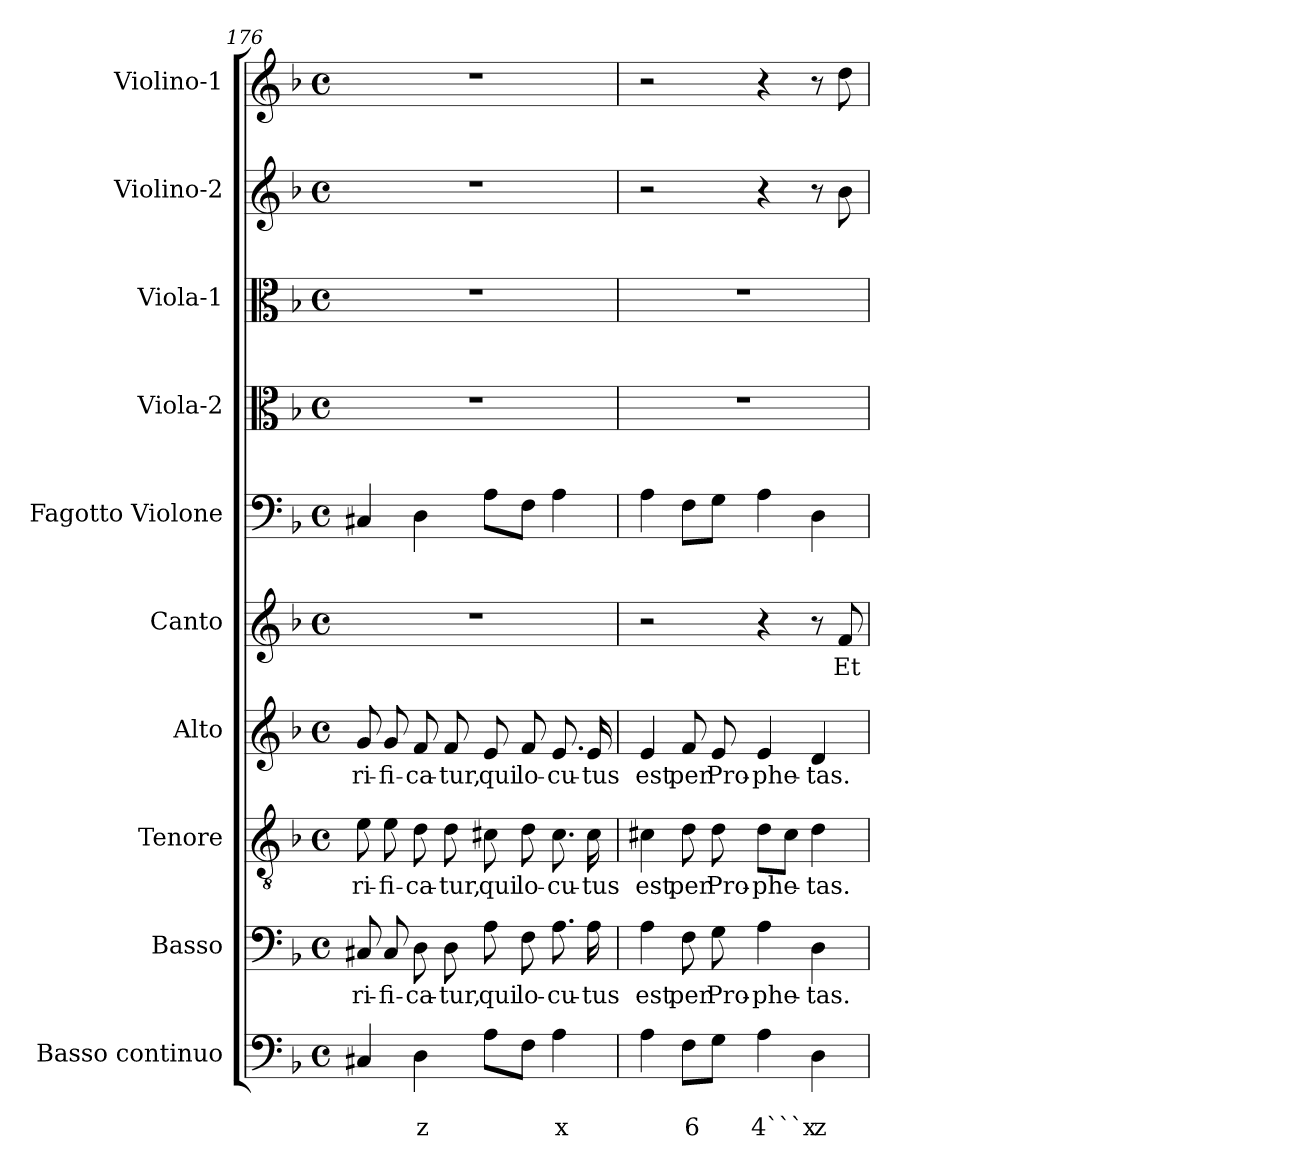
**kern	**text	**text	**kern	**text	**kern	**text	**kern	**text	**kern	**text	**kern	**kern	**kern	**kern	**kern
*part10	*part10	*part10	*part9	*part9	*part8	*part8	*part7	*part7	*part6	*part6	*part5	*part4	*part3	*part2	*part1
*staff10	*staff10	*staff10	*staff9	*staff9	*staff8	*staff8	*staff7	*staff7	*staff6	*staff6	*staff5	*staff4	*staff3	*staff2	*staff1
*I"Basso continuo	*	*	*I"Basso	*	*I"Tenore	*	*I"Alto	*	*I"Canto	*	*I"Fagotto Violone	*I"Viola-2	*I"Viola-1	*I"Violino-2	*I"Violino-1
!!LO:PB:g=z
*clefF4	*	*	*clefF4	*	*clefGv2	*	*clefG2	*	*clefG2	*	*clefF4	*clefC3	*clefC3	*clefG2	*clefG2
*k[b-]	*	*	*k[b-]	*	*k[b-]	*	*k[b-]	*	*k[b-]	*	*k[b-]	*k[b-]	*k[b-]	*k[b-]	*k[b-]
*F:	*	*	*F:	*	*F:	*	*F:	*	*F:	*	*F:	*F:	*F:	*F:	*F:
*M4/4	*	*	*M4/4	*	*M4/4	*	*M4/4	*	*M4/4	*	*M4/4	*M4/4	*M4/4	*M4/4	*M4/4
*met(c)	*	*	*met(c)	*	*met(c)	*	*met(c)	*	*met(c)	*	*met(c)	*met(c)	*met(c)	*met(c)	*met(c)
=176	=176	=176	=176	=176	=176	=176	=176	=176	=176	=176	=176	=176	=176	=176	=176
!	!	!	!	!LO:LY:b	!	!	!	!	!	!	!	!	!	!	!
!	!	!	!	!	!	!LO:LY:b	!	!	!	!	!	!	!	!	!
!	!	!	!	!	!	!	!	!LO:LY:b	!	!	!	!	!	!	!
4C#X/	.	.	8C#X/	-ri-	8e\	-ri-	8g/	-ri-	1r	.	4C#X/	1r	1r	1r	1r
!	!	!	!	!LO:LY:b	!	!	!	!	!	!	!	!	!	!	!
!	!	!	!	!	!	!LO:LY:b	!	!	!	!	!	!	!	!	!
!	!	!	!	!	!	!	!	!LO:LY:b	!	!	!	!	!	!	!
.	.	.	8C#/	-fi-	8e\	-fi-	8g/	-fi-	.	.	.	.	.	.	.
!	!	!LO:LY:b	!	!	!	!	!	!	!	!	!	!	!	!	!
!	!	!	!	!LO:LY:b	!	!	!	!	!	!	!	!	!	!	!
!	!	!	!	!	!	!LO:LY:b	!	!	!	!	!	!	!	!	!
!	!	!	!	!	!	!	!	!LO:LY:b	!	!	!	!	!	!	!
4D\	.	z	8D\	-ca-	8d\	-ca-	8f/	-ca-	.	.	4D\	.	.	.	.
!	!	!	!	!LO:LY:b	!	!	!	!	!	!	!	!	!	!	!
!	!	!	!	!	!	!LO:LY:b	!	!	!	!	!	!	!	!	!
!	!	!	!	!	!	!	!	!LO:LY:b	!	!	!	!	!	!	!
.	.	.	8D\	-tur,	8d\	-tur,	8f/	-tur,	.	.	.	.	.	.	.
!	!	!	!	!LO:LY:b	!	!	!	!	!	!	!	!	!	!	!
!	!	!	!	!	!	!LO:LY:b	!	!	!	!	!	!	!	!	!
!	!	!	!	!	!	!	!	!LO:LY:b	!	!	!	!	!	!	!
8A\L	.	.	8A\	qui	8c#X\	qui	8e/	qui	.	.	8A\L	.	.	.	.
!	!	!	!	!LO:LY:b	!	!	!	!	!	!	!	!	!	!	!
!	!	!	!	!	!	!LO:LY:b	!	!	!	!	!	!	!	!	!
!	!	!	!	!	!	!	!	!LO:LY:b	!	!	!	!	!	!	!
8F\J	.	.	8F\	lo-	8d\	lo-	8f/	lo-	.	.	8F\J	.	.	.	.
!	!	!LO:LY:b	!	!	!	!	!	!	!	!	!	!	!	!	!
!	!	!	!	!LO:LY:b	!	!	!	!	!	!	!	!	!	!	!
!	!	!	!	!	!	!LO:LY:b	!	!	!	!	!	!	!	!	!
!	!	!	!	!	!	!	!	!LO:LY:b	!	!	!	!	!	!	!
4A\	.	x	8.A\	-cu-	8.c#\	-cu-	8.e/	-cu-	.	.	4A\	.	.	.	.
!	!	!	!	!LO:LY:b	!	!	!	!	!	!	!	!	!	!	!
!	!	!	!	!	!	!LO:LY:b	!	!	!	!	!	!	!	!	!
!	!	!	!	!	!	!	!	!LO:LY:b	!	!	!	!	!	!	!
.	.	.	16A\	-tus	16c#\	-tus	16e/	-tus	.	.	.	.	.	.	.
=177	=177	=177	=177	=177	=177	=177	=177	=177	=177	=177	=177	=177	=177	=177	=177
!	!	!	!	!LO:LY:b	!	!	!	!	!	!	!	!	!	!	!
!	!	!	!	!	!	!LO:LY:b	!	!	!	!	!	!	!	!	!
!	!	!	!	!	!	!	!	!LO:LY:b	!	!	!	!	!	!	!
4A\	.	.	4A\	est	4c#X\	est	4e/	est	2r	.	4A\	1r	1r	2r	2r
!	!	!LO:LY:b	!	!	!	!	!	!	!	!	!	!	!	!	!
!	!	!	!	!LO:LY:b	!	!	!	!	!	!	!	!	!	!	!
!	!	!	!	!	!	!LO:LY:b	!	!	!	!	!	!	!	!	!
!	!	!	!	!	!	!	!	!LO:LY:b	!	!	!	!	!	!	!
8F\L	.	6	8F\	per	8d\	per	8f/	per	.	.	8F\L	.	.	.	.
!	!	!	!	!LO:LY:b	!	!	!	!	!	!	!	!	!	!	!
!	!	!	!	!	!	!LO:LY:b	!	!	!	!	!	!	!	!	!
!	!	!	!	!	!	!	!	!LO:LY:b	!	!	!	!	!	!	!
8G\J	.	.	8G\	Pro-	8d\	Pro-	8e/	Pro-	.	.	8G\J	.	.	.	.
!	!	!LO:LY:b	!	!	!	!	!	!	!	!	!	!	!	!	!
!	!	!	!	!LO:LY:b	!	!	!	!	!	!	!	!	!	!	!
!	!	!	!	!	!	!LO:LY:b	!	!	!	!	!	!	!	!	!
!	!	!	!	!	!	!	!	!LO:LY:b	!	!	!	!	!	!	!
4A\	.	4```x	4A\	-phe-	8d\L	-phe-	4e/	-phe-	4r	.	4A\	.	.	4r	4r
.	.	.	.	.	8c#\J	.	.	.	.	.	.	.	.	.	.
!	!	!LO:LY:b	!	!	!	!	!	!	!	!	!	!	!	!	!
!	!	!	!	!LO:LY:b	!	!	!	!	!	!	!	!	!	!	!
!	!	!	!	!	!	!LO:LY:b	!	!	!	!	!	!	!	!	!
!	!	!	!	!	!	!	!	!LO:LY:b	!	!	!	!	!	!	!
4D\	.	z	4D\	-tas.	4d\	-tas.	4d/	-tas.	8r	.	4D\	.	.	8r	8r
!	!	!	!	!	!	!	!	!	!	!LO:LY:b	!	!	!	!	!
.	.	.	.	.	.	.	.	.	8f/	Et	.	.	.	8b-\	8dd\
=	=	=	=	=	=	=	=	=	=	=	=	=	=	=	=
*-	*-	*-	*-	*-	*-	*-	*-	*-	*-	*-	*-	*-	*-	*-	*-
